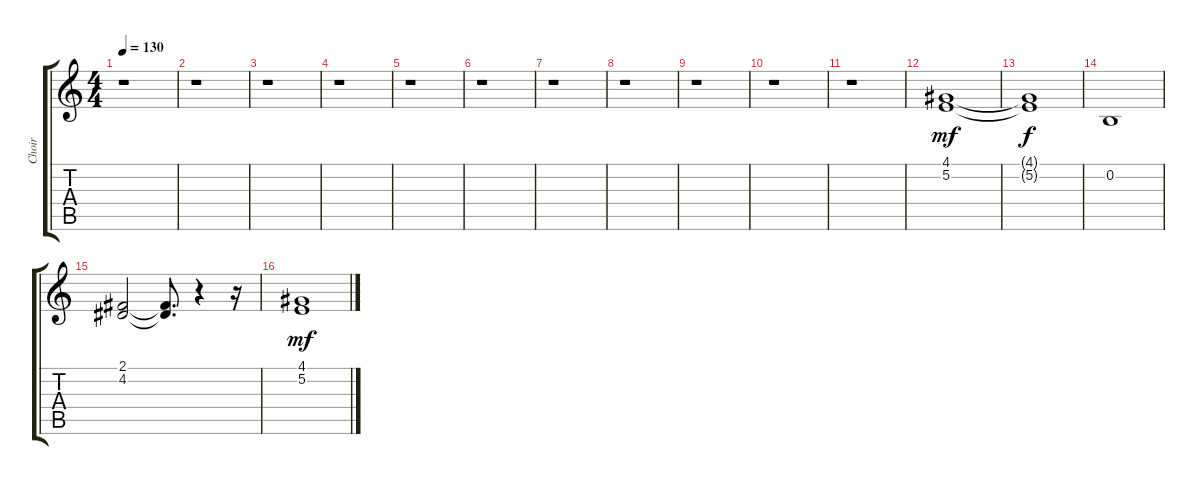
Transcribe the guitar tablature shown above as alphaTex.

\track ("Choir" "Choir") {instrument choiraahs}
\staff {score tabs}
\tuning (E4 B3 G3 D3 A2 E2) {hide}
\ts (4 4)
\tempo 130
\clef g2
\ks c
r.1{dy f} |
r.1 |
r.1 |
r.1 |
r.1 |
r.1 |
r.1 |
r.1 |
r.1 |
r.1 |
r.1 |
(4.1 5.2).1{dy mf} |
(4.1{t} 5.2{t}).1{dy f} |
0.2.1 |
(2.1 4.2).2 (2.1{t} 4.2{t}).8{d} r.4 r.16 |
(4.1 5.2).1{dy mf}
